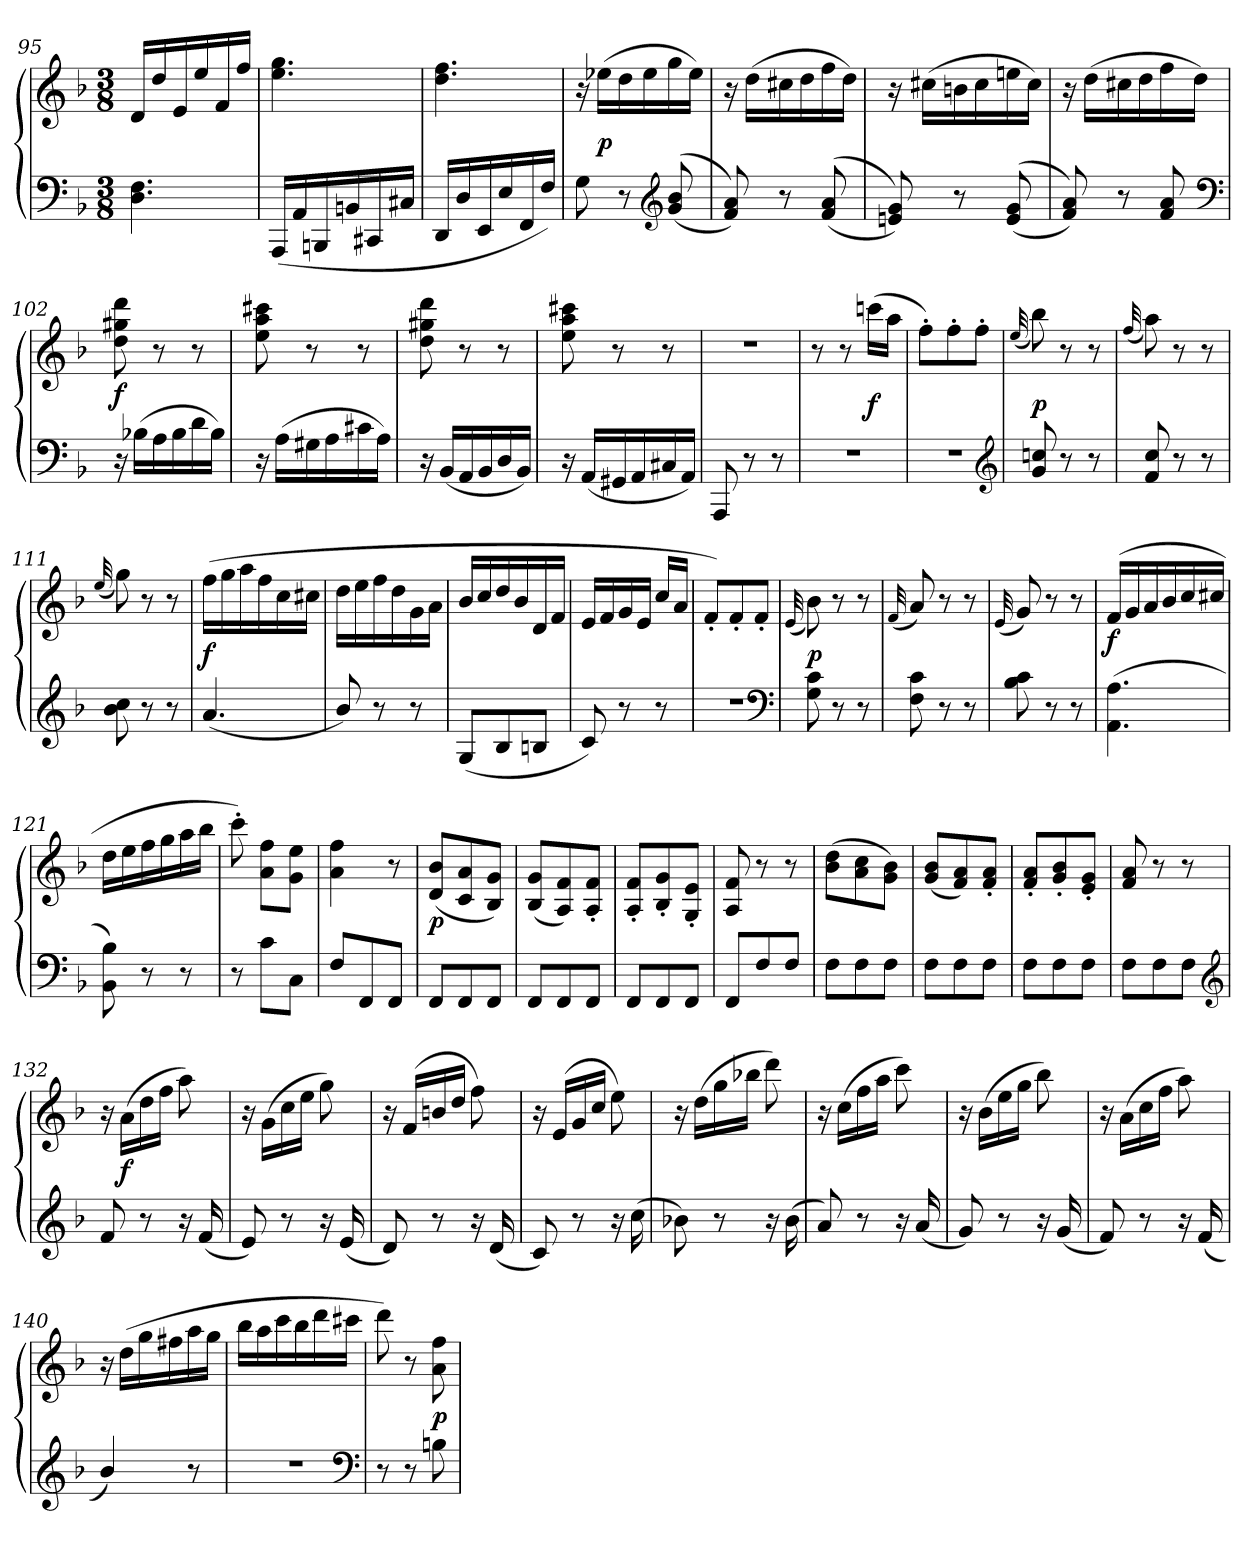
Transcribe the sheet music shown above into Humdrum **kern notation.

**kern	**kern	**dynam
*part1	*part1	*part1
*staff2	*staff1	*staff1/2
*clefF4	*clefG2	*
*k[b-]	*k[b-]	*
*F:	*F:	*
*M3/8	*M3/8	*
=95	=95	=95
4.D 4.F	16dLL	.
.	16dd	.
.	16e	.
.	16ee	.
.	16f	.
.	16ffJJ	.
=96	=96	=96
(16AAALL	4.ee 4.gg	.
16AA	.	.
16BBBn	.	.
16BBn	.	.
16CC#X	.	.
16C#XJJ	.	.
=97	=97	=97
16DDLL	4.dd 4.ff	.
16D	.	.
16EE	.	.
16E	.	.
16FF	.	.
16FJJ)	.	.
=98	=98	=98
8G	16r	.
.	(16ee-XLL	p
8r	16dd	.
.	16ee-	.
*clefG2	*	*
(<(>8g 8b-	16gg	.
.	16ee-JJ)	.
=99	=99	=99
8f 8a))	16r	.
.	(16ddLL	.
8r	16cc#X	.
.	16dd	.
(<(>8f 8a	16ff	.
.	16ddJJ)	.
=100	=100	=100
8en 8g))	16r	.
.	(16cc#XLL	.
8r	16bn	.
.	16cc#	.
(<(>8e 8g	16een	.
.	16cc#JJ)	.
!!LO:LB:g=z
=101	=101	=101
8f 8a))	16r	.
.	(16ddLL	.
8r	16cc#X	.
.	16dd	.
8f 8a	16ff	.
.	16ddJJ)	.
*clefF4	*	*
=102	=102	=102
16r	8dd 8gg#X 8ddd	f
(16B-XLL	.	.
16A	8r	.
16B-	.	.
16d	8r	.
16B-JJ)	.	.
=103	=103	=103
16r	8ee 8aa 8ccc#X	.
(16ALL	.	.
16G#X	8r	.
16A	.	.
16c#X	8r	.
16AJJ)	.	.
=104	=104	=104
16r	8dd 8gg#X 8ddd	.
(16BB-LL	.	.
16AA	8r	.
16BB-	.	.
16D	8r	.
16BB-JJ)	.	.
=105	=105	=105
16r	8ee 8aa 8ccc#X	.
(16AALL	.	.
16GG#X	8r	.
16AA	.	.
16C#X	8r	.
16AAJJ)	.	.
=106	=106	=106
8AAA	4.r	.
8r	.	.
8r	.	.
=107	=107	=107
4.r	8r	.
.	8r	.
.	(16cccnLL	f
.	16aaJJ	.
=108	=108	=108
4.r	8ff'L)	.
.	8ff'	.
.	8ff'J	.
*clefG2	*	*
!!LO:LB:g=z
=109	=109	=109
.	(32qqee	.
8g 8ccn	8bb-)	p
8r	8r	.
8r	8r	.
=110	=110	=110
.	(32qqff	.
8f 8cc	8aa)	.
8r	8r	.
8r	8r	.
=111	=111	=111
.	(32qqee	.
8b- 8cc	8gg)	.
8r	8r	.
8r	8r	.
=112	=112	=112
(4.a	(16ffLL	f
.	16gg	.
.	16aa	.
.	16ff	.
.	16cc	.
.	16cc#XJJ	.
=113	=113	=113
8b-/)	16ddLL	.
.	16ee	.
8r	16ff	.
.	16dd	.
8r	16g	.
.	16aJJ	.
=114	=114	=114
(8GL	16b-LL	.
.	16cc	.
8B-	16dd	.
.	16b-	.
8BnJ	16d	.
.	16fJJ	.
=115	=115	=115
8c)	16eLL	.
.	16f	.
8r	16g	.
.	16eJJ	.
8r	16cc/LL	.
.	16a/JJ	.
=116	=116	=116
4.r	8f'L)	.
.	8f'	.
.	8f'J	.
*clefF4	*	*
!!LO:LB:g=z
=117	=117	=117
.	(>32qqe	.
8G 8c	8b-)	p
8r	8r	.
8r	8r	.
=118	=118	=118
.	(32qqf	.
8F 8c	8a)	.
8r	8r	.
8r	8r	.
=119	=119	=119
.	(32qqe	.
8B- 8c	8g)	.
8r	8r	.
8r	8r	.
=120	=120	=120
(4.AA 4.A	(16fLL	f
.	16g	.
.	16a	.
.	16b-	.
.	16cc	.
.	16cc#XJJ	.
=121	=121	=121
8BB- 8B-)	16ddLL	.
.	16ee	.
8r	16ff	.
.	16gg	.
8r	16aa	.
.	16bb-JJ	.
=122	=122	=122
8r	8ccc')	.
8cL	8a 8ffL	.
8CJ	8g 8eeJ	.
=123	=123	=123
8FL	4a 4ff	.
8FF	.	.
8FFJ	8r	.
=124	=124	=124
8FFL	(8d 8b-L	p
8FF	8c 8a	.
8FFJ	8B- 8gJ)	.
=125	=125	=125
8FFL	(8B- 8gL	.
8FF	8A 8f)	.
8FFJ	8A' 8f'J	.
!!LO:LB:g=z
=126	=126	=126
8FFL	8A' 8f'L	.
8FF	8B-' 8g'	.
8FFJ	8G' 8e'J	.
=127	=127	=127
8FFL	8A 8f	.
8F	8r	.
8FJ	8r	.
=128	=128	=128
8FL	(8b- 8ddL	.
8F	8a 8cc	.
8FJ	8g 8b-J)	.
=129	=129	=129
8FL	(8g 8b-L	.
8F	8f 8a)	.
8FJ	8f' 8a'J	.
=130	=130	=130
8FL	8f' 8a'L	.
8F	8g' 8b-'	.
8FJ	8e' 8g'J	.
=131	=131	=131
8FL	8f 8a	.
8F	8r	.
8FJ	8r	.
*clefG2	*	*
=132	=132	=132
8f	16r	.
.	(16aLL	f
8r	16dd	.
.	16ffJJ	.
16r	8aa)	.
(16f	.	.
=133	=133	=133
8e)	16r	.
.	(16gLL	.
8r	16cc	.
.	16eeJJ	.
16r	8gg)	.
(16e	.	.
=134	=134	=134
8d)	16r	.
.	(>16fLL	.
8r	16bn	.
.	16ddJJ	.
16r	8ff)	.
(16d	.	.
=135	=135	=135
8c)	16r	.
.	(>16eLL	.
8r	16g	.
.	16ccJJ	.
16r	8ee)	.
(16cc	.	.
!!LO:LB:g=z
=136	=136	=136
8b-X)	16r	.
.	(16ddLL	.
8r	16gg	.
.	16bb-XJJ	.
16r	8ddd)	.
(16b-	.	.
=137	=137	=137
8a)	16r	.
.	(16ccLL	.
8r	16ff	.
.	16aaJJ	.
16r	8ccc)	.
(16a	.	.
=138	=138	=138
8g)	16r	.
.	(16b-LL	.
8r	16ee	.
.	16ggJJ	.
16r	8bb-)	.
(16g	.	.
=139	=139	=139
8f)	16r	.
.	(16aLL	.
8r	16cc	.
.	16ffJJ	.
16r	8aa)	.
(16f	.	.
=140	=140	=140
4b-/)	16r	.
.	(16ddLL	.
.	16gg	.
.	16ff#X	.
8r	16aa	.
.	16ggJJ	.
=141	=141	=141
4.r	16bb-LL	.
.	16aa	.
.	16ccc	.
.	16bb-	.
.	16ddd	.
.	16ccc#XJJ	.
*clefF4	*	*
=142	=142	=142
8r	8ddd)	.
8r	8r	.
8Bn	8a 8ff	p
=	=	=
*-	*-	*-
